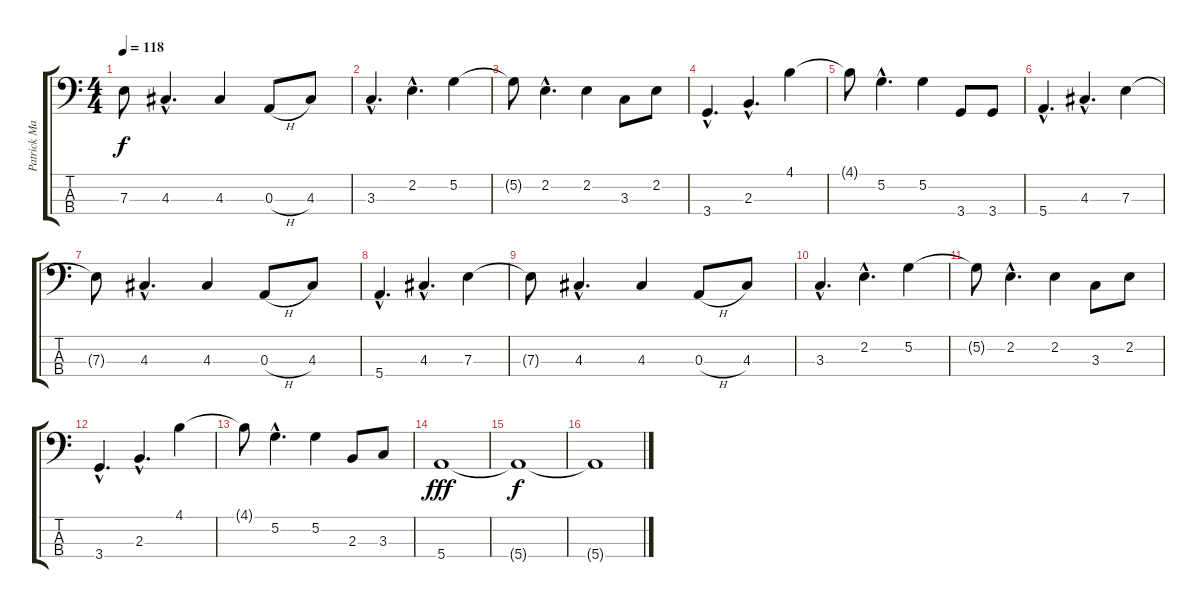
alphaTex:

\track ("Patrick Matthews" "Patrick Ma") {instrument electricbassfinger}
\staff {score tabs}
\tuning (G2 D2 A1 E1) {hide}
\ts (4 4)
\tempo 118
\clef f4
\ks c
7.3{t}.8{dy f} 4.3{hac}.4{d} 4.3.4 0.3{h}.8 4.3.8 |
3.3{hac}.4{d} 2.2{hac}.4{d} 5.2.4 |
5.2{t}.8 2.2{hac}.4{d} 2.2.4 3.3.8 2.2.8 |
3.4{hac}.4{d} 2.3{hac}.4{d} 4.1.4 |
4.1{t}.8 5.2{hac}.4{d} 5.2.4 3.4.8 3.4.8 |
5.4{hac}.4{d} 4.3{hac}.4{d} 7.3.4 |
7.3{t}.8 4.3{hac}.4{d} 4.3.4 0.3{h}.8 4.3.8 |
5.4{hac}.4{d} 4.3{hac}.4{d} 7.3.4 |
7.3{t}.8 4.3{hac}.4{d} 4.3.4 0.3{h}.8 4.3.8 |
3.3{hac}.4{d} 2.2{hac}.4{d} 5.2.4 |
5.2{t}.8 2.2{hac}.4{d} 2.2.4 3.3.8 2.2.8 |
3.4{hac}.4{d} 2.3{hac}.4{d} 4.1.4 |
4.1{t}.8 5.2{hac}.4{d} 5.2.4 2.3.8 3.3.8 |
5.4.1{dy fff} |
5.4{t}.1{dy f} |
5.4{t}.1
